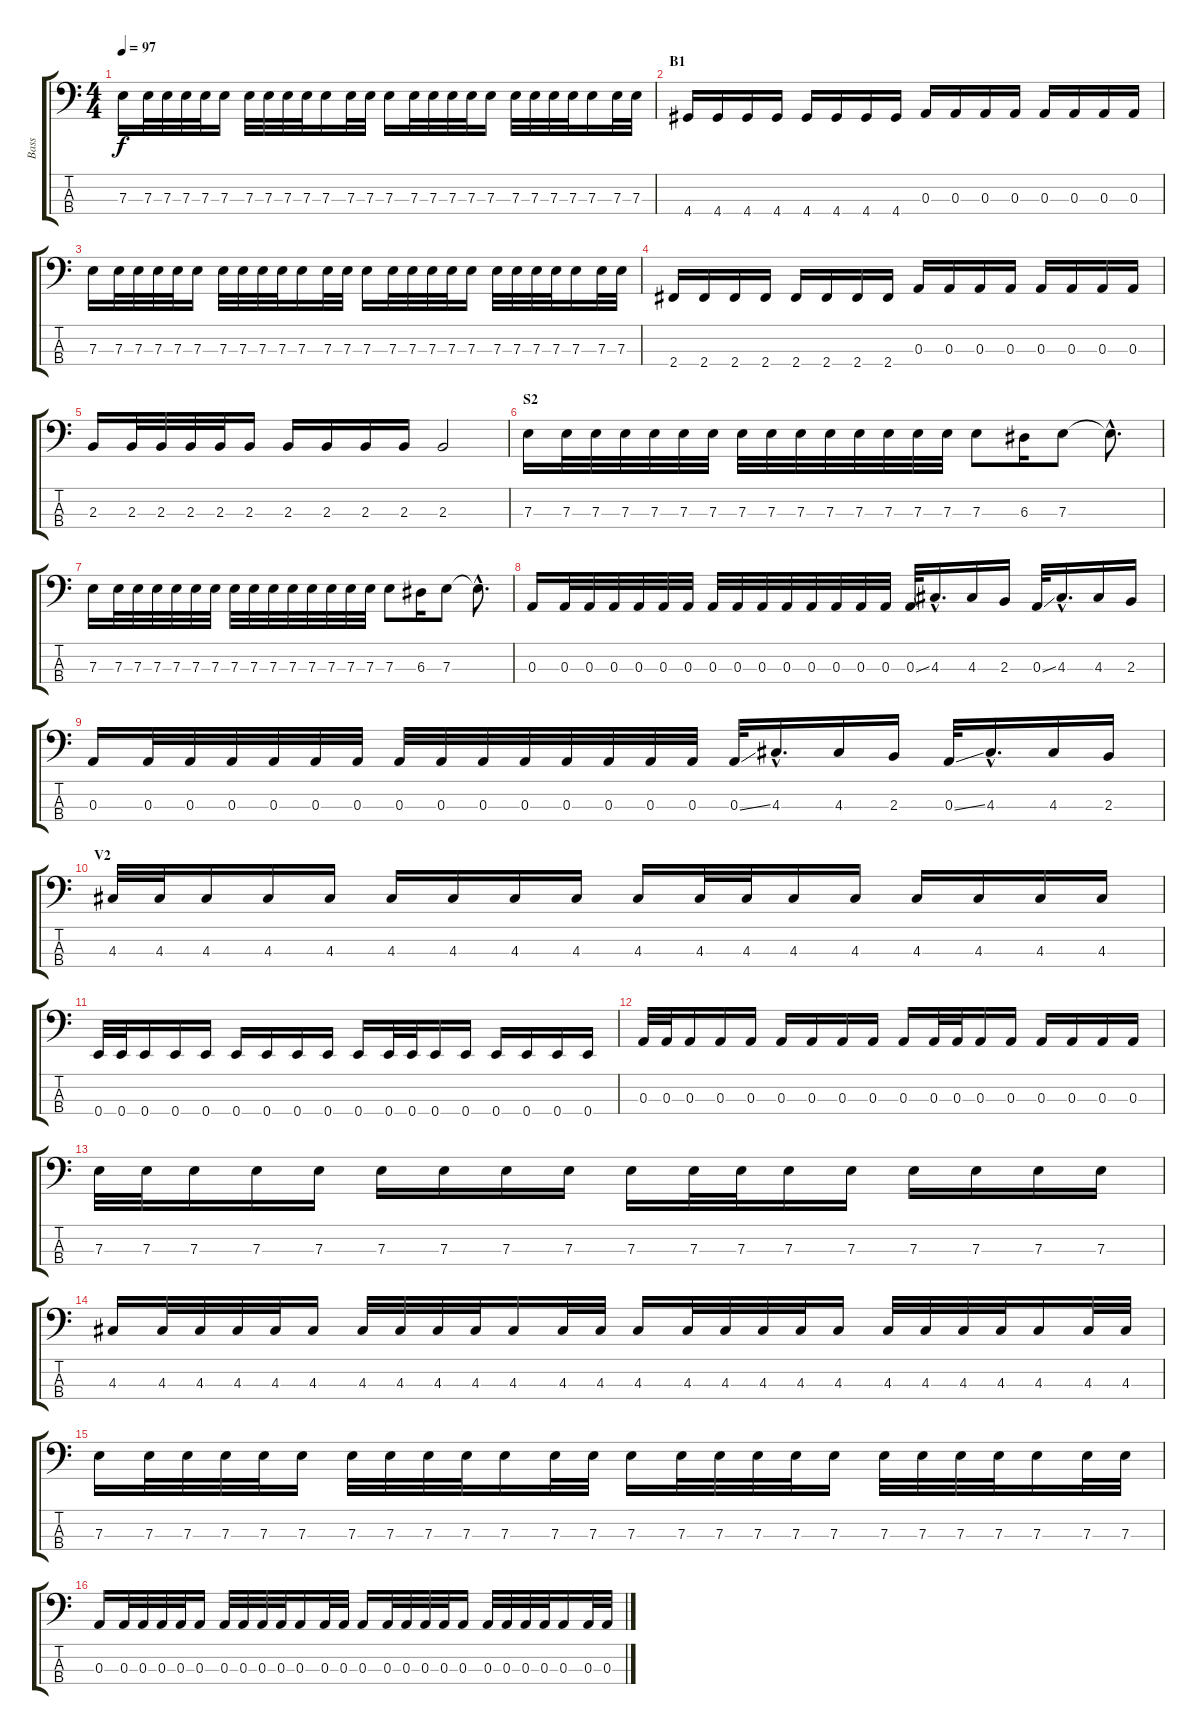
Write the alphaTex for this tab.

\track ("Bass" "Bass") {instrument electricbassfinger}
\staff {score tabs}
\tuning (G2 D2 A1 E1) {hide}
\ts (4 4)
\tempo 97
\clef f4
\ks c
7.3.16{dy f} 7.3.32 7.3.32 7.3.32 7.3.32 7.3.16 7.3.32 7.3.32 7.3.32 7.3.32 7.3.16 7.3.32 7.3.32 7.3.16 7.3.32 7.3.32 7.3.32 7.3.32 7.3.16 7.3.32 7.3.32 7.3.32 7.3.32 7.3.16 7.3.32 7.3.32 |
\section ("" "B1")
4.4.16 4.4.16 4.4.16 4.4.16 4.4.16 4.4.16 4.4.16 4.4.16 0.3.16 0.3.16 0.3.16 0.3.16 0.3.16 0.3.16 0.3.16 0.3.16 |
7.3.16 7.3.32 7.3.32 7.3.32 7.3.32 7.3.16 7.3.32 7.3.32 7.3.32 7.3.32 7.3.16 7.3.32 7.3.32 7.3.16 7.3.32 7.3.32 7.3.32 7.3.32 7.3.16 7.3.32 7.3.32 7.3.32 7.3.32 7.3.16 7.3.32 7.3.32 |
2.4.16 2.4.16 2.4.16 2.4.16 2.4.16 2.4.16 2.4.16 2.4.16 0.3.16 0.3.16 0.3.16 0.3.16 0.3.16 0.3.16 0.3.16 0.3.16 |
2.3.16 2.3.32 2.3.32 2.3.32 2.3.32 2.3.16 2.3.16 2.3.16 2.3.16 2.3.16 2.3.2 |
\section ("" "S2")
7.3.16 7.3.32 7.3.32 7.3.32 7.3.32 7.3.32 7.3.32 7.3.32 7.3.32 7.3.32 7.3.32 7.3.32 7.3.32 7.3.32 7.3.32 7.3.8 6.3.16 7.3.8 7.3{hac t}.8{d} |
7.3.16 7.3.32 7.3.32 7.3.32 7.3.32 7.3.32 7.3.32 7.3.32 7.3.32 7.3.32 7.3.32 7.3.32 7.3.32 7.3.32 7.3.32 7.3.8 6.3.16 7.3.8 7.3{hac t}.8{d} |
0.3.16 0.3.32 0.3.32 0.3.32 0.3.32 0.3.32 0.3.32 0.3.32 0.3.32 0.3.32 0.3.32 0.3.32 0.3.32 0.3.32 0.3.32 0.3{ss}.32 4.3{hac}.16{d} 4.3.16 2.3.16 0.3{ss}.32 4.3{hac}.16{d} 4.3.16 2.3.16 |
0.3.16 0.3.32 0.3.32 0.3.32 0.3.32 0.3.32 0.3.32 0.3.32 0.3.32 0.3.32 0.3.32 0.3.32 0.3.32 0.3.32 0.3.32 0.3{ss}.32 4.3{hac}.16{d} 4.3.16 2.3.16 0.3{ss}.32 4.3{hac}.16{d} 4.3.16 2.3.16 |
\section ("" "V2")
4.3.32 4.3.32 4.3.16 4.3.16 4.3.16 4.3.16 4.3.16 4.3.16 4.3.16 4.3.16 4.3.32 4.3.32 4.3.16 4.3.16 4.3.16 4.3.16 4.3.16 4.3.16 |
0.4.32 0.4.32 0.4.16 0.4.16 0.4.16 0.4.16 0.4.16 0.4.16 0.4.16 0.4.16 0.4.32 0.4.32 0.4.16 0.4.16 0.4.16 0.4.16 0.4.16 0.4.16 |
0.3.32 0.3.32 0.3.16 0.3.16 0.3.16 0.3.16 0.3.16 0.3.16 0.3.16 0.3.16 0.3.32 0.3.32 0.3.16 0.3.16 0.3.16 0.3.16 0.3.16 0.3.16 |
7.3.32 7.3.32 7.3.16 7.3.16 7.3.16 7.3.16 7.3.16 7.3.16 7.3.16 7.3.16 7.3.32 7.3.32 7.3.16 7.3.16 7.3.16 7.3.16 7.3.16 7.3.16 |
4.3.16 4.3.32 4.3.32 4.3.32 4.3.32 4.3.16 4.3.32 4.3.32 4.3.32 4.3.32 4.3.16 4.3.32 4.3.32 4.3.16 4.3.32 4.3.32 4.3.32 4.3.32 4.3.16 4.3.32 4.3.32 4.3.32 4.3.32 4.3.16 4.3.32 4.3.32 |
7.3.16 7.3.32 7.3.32 7.3.32 7.3.32 7.3.16 7.3.32 7.3.32 7.3.32 7.3.32 7.3.16 7.3.32 7.3.32 7.3.16 7.3.32 7.3.32 7.3.32 7.3.32 7.3.16 7.3.32 7.3.32 7.3.32 7.3.32 7.3.16 7.3.32 7.3.32 |
0.3.16 0.3.32 0.3.32 0.3.32 0.3.32 0.3.16 0.3.32 0.3.32 0.3.32 0.3.32 0.3.16 0.3.32 0.3.32 0.3.16 0.3.32 0.3.32 0.3.32 0.3.32 0.3.16 0.3.32 0.3.32 0.3.32 0.3.32 0.3.16 0.3.32 0.3.32
